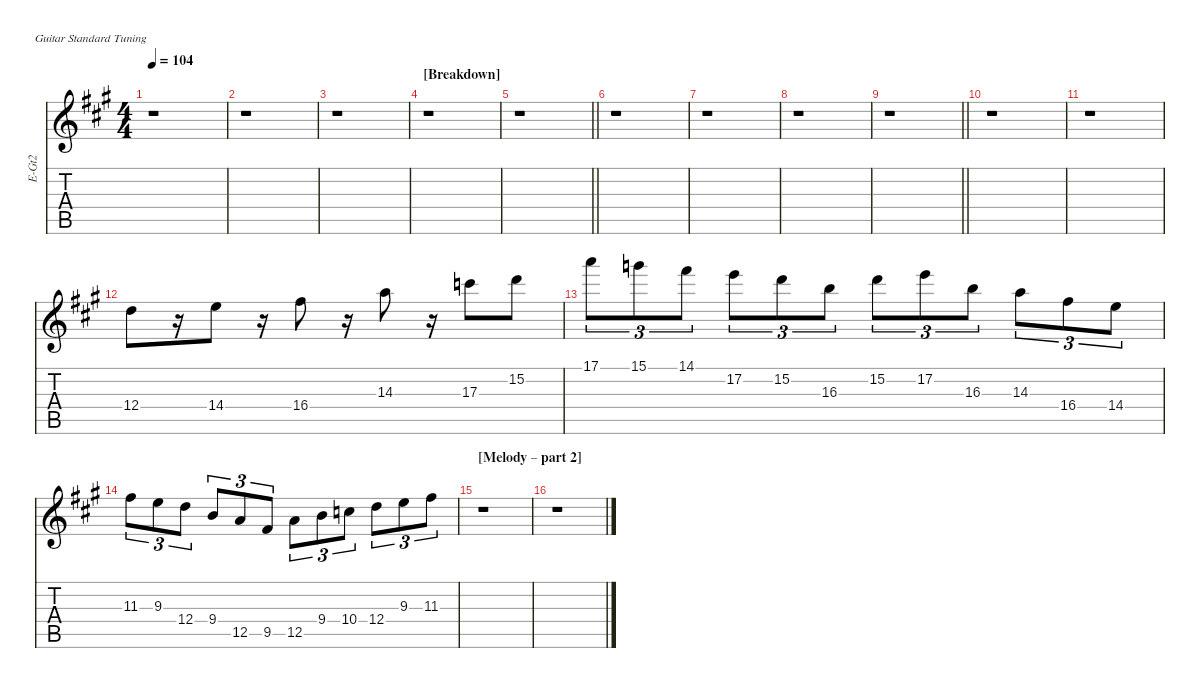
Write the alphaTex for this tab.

\hideDynamics
\bracketExtendMode nobrackets
\otherSystemsTrackNameOrientation horizontal
\track ("Electric Guitar 2 (right)" "E-Gt2") {defaultSystemsLayout 4 instrument overdrivenguitar}
\staff {score tabs}
\tuning (E4 B3 G3 D3 A2 E2)
\ts (4 4)
\tempo 104
\clef g2
\ks a
r.1{dy f beam Down} |
r.1{beam Down} |
r.1{beam Down} |
\section ("" "[Breakdown]")
r.1{beam Down} |
\barLineRight lightlight
r.1{beam Down} |
r.1{beam Down} |
r.1{beam Down} |
r.1{beam Down} |
\barLineRight lightlight
r.1{beam Down} |
r.1{beam Down} |
r.1{beam Down} |
12.4{acc forcenatural}.8{dy mf beam Down} r.16{beam Down} 14.4{acc forcenatural}.8{beam Down} r.16{beam Down} 16.4{acc #}.8{beam Down} r.16{beam Down} 14.3{acc forcenatural}.8{beam Down} r.16{beam Down} 17.3{acc forcenatural}.8{beam Down} 15.2{acc forcenatural}.8{beam Down} |
17.1{acc forcenatural}.8{tu (3 2) beam Down} 15.1{acc forcenatural}.8{tu (3 2) beam Down} 14.1{acc #}.8{tu (3 2) beam Down} 17.2{acc forcenatural}.8{tu (3 2) beam Down} 15.2{acc forcenatural}.8{tu (3 2) beam Down} 16.3{acc forcenatural}.8{tu (3 2) beam Down} 15.2{acc forcenatural}.8{tu (3 2) beam Down} 17.2{acc forcenatural}.8{tu (3 2) beam Down} 16.3{acc forcenatural}.8{tu (3 2) beam Down} 14.3{acc forcenatural}.8{tu (3 2) beam Down} 16.4{acc #}.8{tu (3 2) beam Down} 14.4{acc forcenatural}.8{tu (3 2) beam Down} |
11.3{acc #}.8{tu (3 2) beam Down} 9.3{acc forcenatural}.8{tu (3 2) beam Down} 12.4{acc forcenatural}.8{tu (3 2) beam Down} 9.4{acc forcenatural}.8{tu (3 2) beam Up} 12.5{acc forcenatural}.8{tu (3 2) beam Up} 9.5{acc #}.8{tu (3 2) beam Up} 12.5{acc forcenatural}.8{tu (3 2) beam Down} 9.4{acc forcenatural}.8{tu (3 2) beam Down} 10.4{acc forcenatural}.8{tu (3 2) beam Down} 12.4{acc forcenatural}.8{tu (3 2) beam Down} 9.3{acc forcenatural}.8{tu (3 2) beam Down} 11.3{acc #}.8{tu (3 2) beam Down} |
\section ("" "[Melody – part 2] ")
r.1{beam Down} |
r.1{beam Down}
